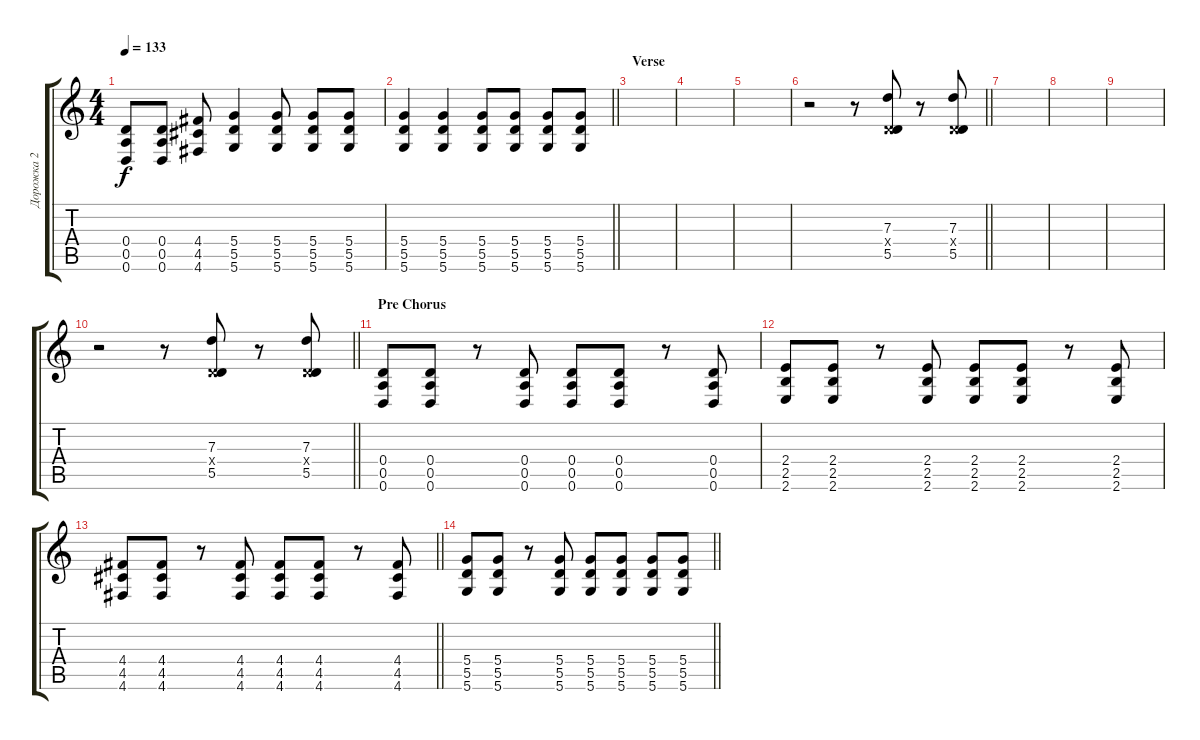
\track ("Дорожка 2" "Дорожка 2") {instrument distortionguitar}
\staff {score tabs}
\tuning (E4 B3 G3 D3 A2 D2) {hide}
\ts (4 4)
\tempo 133
\clef g2
\ks c
(0.4 0.5 0.6).8{dy f} (0.4 0.5 0.6).8 (4.4 4.5 4.6).8 (5.4 5.5 5.6).4 (5.4 5.5 5.6).8 (5.4 5.5 5.6).8 (5.4 5.5 5.6).8 |
\barLineRight lightlight
(5.4 5.5 5.6).4 (5.4 5.5 5.6).4 (5.4 5.5 5.6).8 (5.4 5.5 5.6).8 (5.4 5.5 5.6).8 (5.4 5.5 5.6).8 |
\section ("" "Verse")
|
|
|
\barLineRight lightlight
r.2 r.8 (7.3 0.4{x} 5.5).8 r.8 (7.3 0.4{x} 5.5).8 |
|
|
|
\barLineRight lightlight
r.2 r.8 (7.3 0.4{x} 5.5).8 r.8 (7.3 0.4{x} 5.5).8 |
\section ("" "Pre Chorus")
(0.4 0.5 0.6).8 (0.4 0.5 0.6).8 r.8 (0.4 0.5 0.6).8 (0.4 0.5 0.6).8 (0.4 0.5 0.6).8 r.8 (0.4 0.5 0.6).8 |
(2.4 2.5 2.6).8 (2.4 2.5 2.6).8 r.8 (2.4 2.5 2.6).8 (2.4 2.5 2.6).8 (2.4 2.5 2.6).8 r.8 (2.4 2.5 2.6).8 |
\barLineRight lightlight
(4.4 4.5 4.6).8 (4.4 4.5 4.6).8 r.8 (4.4 4.5 4.6).8 (4.4 4.5 4.6).8 (4.4 4.5 4.6).8 r.8 (4.4 4.5 4.6).8 |
\barLineRight lightlight
(5.4 5.5 5.6).8 (5.4 5.5 5.6).8 r.8 (5.4 5.5 5.6).8 (5.4 5.5 5.6).8 (5.4 5.5 5.6).8 (5.4 5.5 5.6).8 (5.4 5.5 5.6).8
